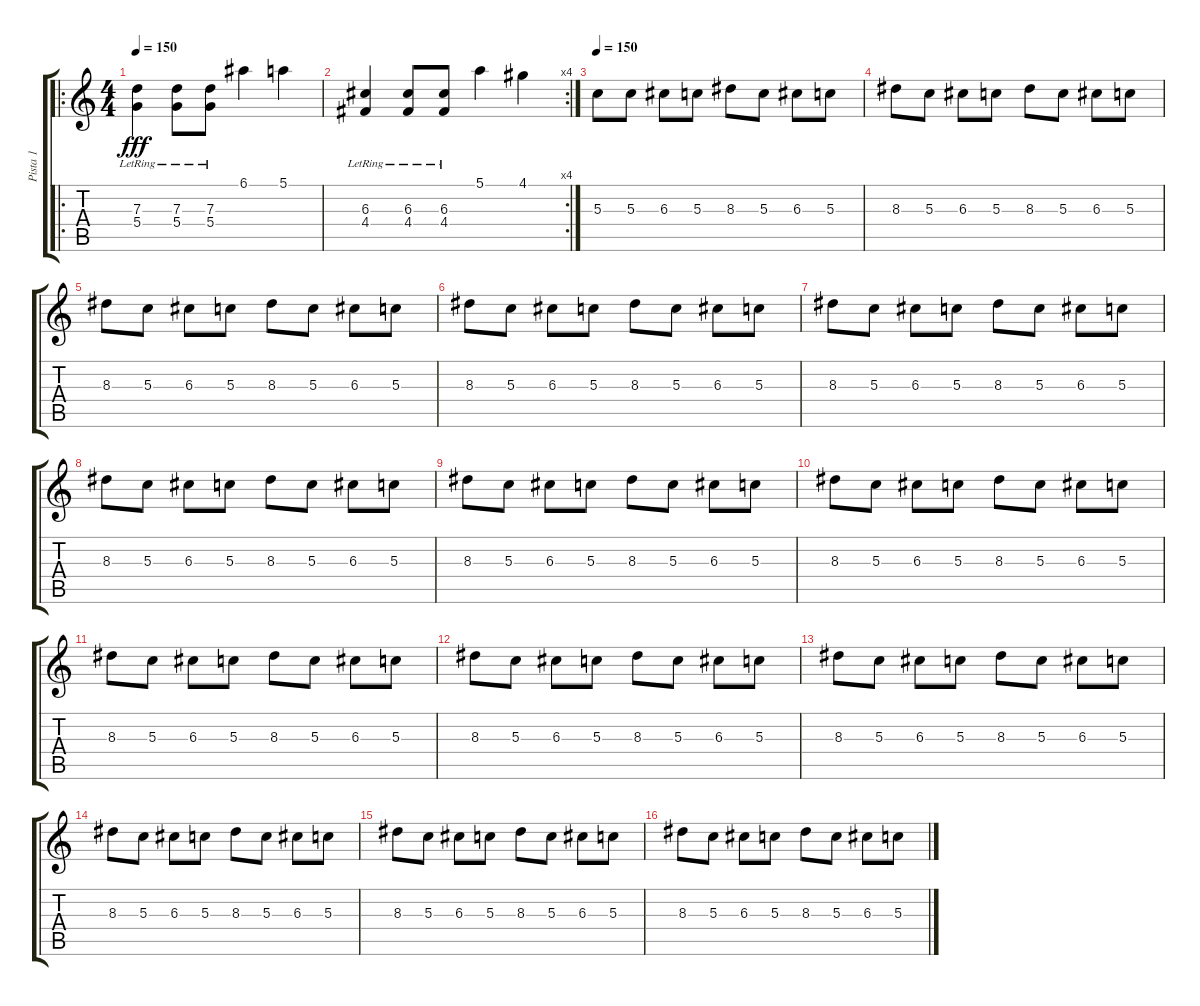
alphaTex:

\track ("Pista 1" "Pista 1") {instrument distortionguitar}
\staff {score tabs}
\tuning (E4 B3 G3 D3 A2 E2) {hide}
\ro
\ts (4 4)
\tempo 150
\clef g2
\ks c
(7.3{lr} 5.4{lr}).4{dy fff} (7.3{lr} 5.4{lr}).8 (7.3{lr} 5.4{lr}).8 6.1.4 5.1.4 |
\rc 4
(6.3{lr} 4.4{lr}).4 (6.3{lr} 4.4{lr}).8 (6.3{lr} 4.4{lr}).8 5.1.4 4.1.4 |
\tempo 150
5.3.8 5.3.8 6.3.8 5.3.8 8.3.8 5.3.8 6.3.8 5.3.8 |
8.3.8 5.3.8 6.3.8 5.3.8 8.3.8 5.3.8 6.3.8 5.3.8 |
8.3.8 5.3.8 6.3.8 5.3.8 8.3.8 5.3.8 6.3.8 5.3.8 |
8.3.8 5.3.8 6.3.8 5.3.8 8.3.8 5.3.8 6.3.8 5.3.8 |
8.3.8 5.3.8 6.3.8 5.3.8 8.3.8 5.3.8 6.3.8 5.3.8 |
8.3.8 5.3.8 6.3.8 5.3.8 8.3.8 5.3.8 6.3.8 5.3.8 |
8.3.8 5.3.8 6.3.8 5.3.8 8.3.8 5.3.8 6.3.8 5.3.8 |
8.3.8 5.3.8 6.3.8 5.3.8 8.3.8 5.3.8 6.3.8 5.3.8 |
8.3.8 5.3.8 6.3.8 5.3.8 8.3.8 5.3.8 6.3.8 5.3.8 |
8.3.8 5.3.8 6.3.8 5.3.8 8.3.8 5.3.8 6.3.8 5.3.8 |
8.3.8 5.3.8 6.3.8 5.3.8 8.3.8 5.3.8 6.3.8 5.3.8 |
8.3.8 5.3.8 6.3.8 5.3.8 8.3.8 5.3.8 6.3.8 5.3.8 |
8.3.8 5.3.8 6.3.8 5.3.8 8.3.8 5.3.8 6.3.8 5.3.8 |
8.3.8 5.3.8 6.3.8 5.3.8 8.3.8 5.3.8 6.3.8 5.3.8
